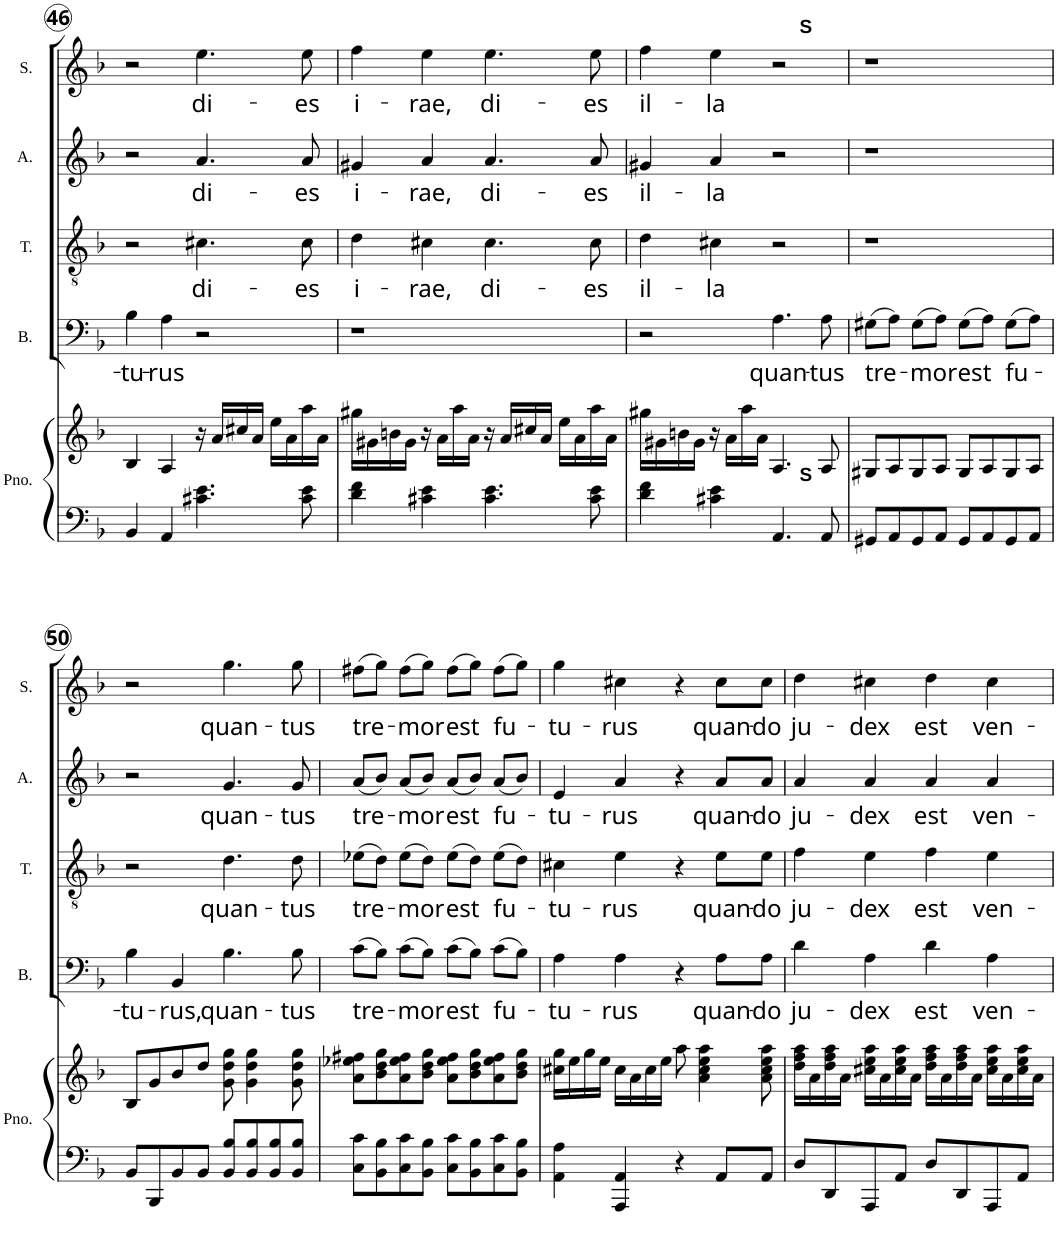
**kern	**kern	**kern	**text	**kern	**text	**kern	**text	**kern	**text
*part5	*part5	*part4	*part4	*part3	*part3	*part2	*part2	*part1	*part1
*staff6	*staff5	*staff4	*staff4	*staff3	*staff3	*staff2	*staff2	*staff1	*staff1
*I"Piano	*	*I"Bass	*	*I"Tenor	*	*I"Alto	*	*I"Soprano	*
*I'Pno.	*	*I'B.	*	*I'T.	*	*I'A.	*	*I'S.	*
!!LO:PB:g=z
*clefF4	*clefG2	*clefF4	*	*clefGv2	*	*clefG2	*	*clefG2	*
*k[b-]	*k[b-]	*k[b-]	*	*k[b-]	*	*k[b-]	*	*k[b-]	*
*F:	*F:	*F:	*	*F:	*	*F:	*	*F:	*
*M4/4	*M4/4	*M4/4	*	*M4/4	*	*M4/4	*	*M4/4	*
*met(c)	*met(c)	*met(c)	*	*met(c)	*	*met(c)	*	*met(c)	*
=46	=46	=46	=46	=46	=46	=46	=46	=46	=46
!	!	!	!LO:LY:b	!	!	!	!	!	!
4BB-/	4B-/	4B-\	-tu-	2r	.	2r	.	2r	.
!	!	!	!LO:LY:b	!	!	!	!	!	!
4AA/	4A/	4A\	-rus	.	.	.	.	.	.
!	!	!	!	!	!LO:LY:b	!	!LO:LY:b	!	!LO:LY:b
4.c#X\ 4.e\	16r	2r	.	4.c#X\	di-	4.a/	di-	4.ee\	di-
.	16a/LL	.	.	.	.	.	.	.	.
.	16cc#X/	.	.	.	.	.	.	.	.
.	16a/JJ	.	.	.	.	.	.	.	.
.	16ee\LL	.	.	.	.	.	.	.	.
.	16a\	.	.	.	.	.	.	.	.
!	!	!	!	!	!LO:LY:b	!	!LO:LY:b	!	!LO:LY:b
8c#\ 8e\	16aa\	.	.	8c#\	-es	8a/	-es	8ee\	-es
.	16a\JJ	.	.	.	.	.	.	.	.
=47	=47	=47	=47	=47	=47	=47	=47	=47	=47
!	!	!	!	!	!LO:LY:b	!	!LO:LY:b	!	!LO:LY:b
4d\ 4f\	16gg#X\LL	1r	.	4d\	i-	4g#X/	i-	4ff\	i-
.	16g#X\	.	.	.	.	.	.	.	.
.	16bn\	.	.	.	.	.	.	.	.
.	16g#\JJ	.	.	.	.	.	.	.	.
!	!	!	!	!	!LO:LY:b	!	!LO:LY:b	!	!LO:LY:b
4c#X\ 4e\	16r	.	.	4c#X\	-rae,	4a/	-rae,	4ee\	-rae,
.	16a\LL	.	.	.	.	.	.	.	.
.	16aa\	.	.	.	.	.	.	.	.
.	16a\JJ	.	.	.	.	.	.	.	.
!	!	!	!	!	!LO:LY:b	!	!LO:LY:b	!	!LO:LY:b
4.c#\ 4.e\	16r	.	.	4.c#\	di-	4.a/	di-	4.ee\	di-
.	16a/LL	.	.	.	.	.	.	.	.
.	16cc#X/	.	.	.	.	.	.	.	.
.	16a/JJ	.	.	.	.	.	.	.	.
.	16ee\LL	.	.	.	.	.	.	.	.
.	16a\	.	.	.	.	.	.	.	.
!	!	!	!	!	!LO:LY:b	!	!LO:LY:b	!	!LO:LY:b
8c#\ 8e\	16aa\	.	.	8c#\	-es	8a/	-es	8ee\	-es
.	16a\JJ	.	.	.	.	.	.	.	.
=48	=48	=48	=48	=48	=48	=48	=48	=48	=48
!	!	!	!	!	!LO:LY:b	!	!LO:LY:b	!	!LO:LY:b
*	*^	*	*	*	*	*	*	*^	*
4d\ 4f\	16gg#X\LL	2ryy	2r	.	4d\	il-	4g#X/	il-	4ff\	2ryy	il-
.	16g#X\	.	.	.	.	.	.	.	.	.	.
.	16bn\	.	.	.	.	.	.	.	.	.	.
.	16g#\JJ	.	.	.	.	.	.	.	.	.	.
!	!	!	!	!	!	!LO:LY:b	!	!LO:LY:b	!	!	!LO:LY:b
4c#X\ 4e\	16r	.	.	.	4c#X\	-la	4a/	-la	4ee\	.	-la
.	16a\LL	.	.	.	.	.	.	.	.	.	.
.	16aa\	.	.	.	.	.	.	.	.	.	.
.	16a\JJ	.	.	.	.	.	.	.	.	.	.
!	!	!	!	!LO:LY:b	!	!	!	!	!	!	!
4.AA/	4.A/	8..ryy	4.A\	quan-	2r	.	2r	.	2r	8..ryy	.
!	!	!	!	!	!	!	!	!	!	!LO:TX:a:B:t=S	!
!	!	!LO:TX:b:B:t=S	!	!	!	!	!	!	!	!	!
.	.	4ryy	.	.	.	.	.	.	.	4ryy	.
!	!	!	!	!LO:LY:b	!	!	!	!	!	!	!
8AA/	8A/	.	8A\	-tus	.	.	.	.	.	.	.
.	.	32ryy	.	.	.	.	.	.	.	32ryy	.
=49	=49	=49	=49	=49	=49	=49	=49	=49	=49	=49	=49
!	!	!	!	!LO:LY:b	!	!	!	!	!	!	!
*	*v	*v	*	*	*	*	*	*	*v	*v	*
8GG#X/L	8G#X/L	(>8G#X\L	tre-	1r	.	1r	.	1r	.
8AA/	8A/	8A\J)	.	.	.	.	.	.	.
!	!	!	!LO:LY:b	!	!	!	!	!	!
8GG#/	8G#/	(>8G#\L	-mor	.	.	.	.	.	.
8AA/J	8A/J	8A\J)	.	.	.	.	.	.	.
!	!	!	!LO:LY:b	!	!	!	!	!	!
8GG#/L	8G#/L	(>8G#\L	est	.	.	.	.	.	.
8AA/	8A/	8A\J)	.	.	.	.	.	.	.
!	!	!	!LO:LY:b	!	!	!	!	!	!
8GG#/	8G#/	(>8G#\L	fu-	.	.	.	.	.	.
8AA/J	8A/J	8A\J)	.	.	.	.	.	.	.
!!LO:LB:g=z
=50	=50	=50	=50	=50	=50	=50	=50	=50	=50
!	!	!	!LO:LY:b	!	!	!	!	!	!
8BB-/L	8B-/L	4B-\	-tu-	2r	.	2r	.	2r	.
8BBB-/	8g/	.	.	.	.	.	.	.	.
!	!	!	!LO:LY:b	!	!	!	!	!	!
8BB-/	8b-/	4BB-/	-rus,	.	.	.	.	.	.
8BB-/J	8dd/J	.	.	.	.	.	.	.	.
!	!	!	!LO:LY:b	!	!LO:LY:b	!	!LO:LY:b	!	!LO:LY:b
8BB-/ 8B-/L	8g\ 8dd\ 8gg\	4.B-\	quan-	4.d\	quan-	4.g/	quan-	4.gg\	quan-
8BB-/ 8B-/	4g\ 4dd\ 4gg\	.	.	.	.	.	.	.	.
8BB-/ 8B-/	.	.	.	.	.	.	.	.	.
!	!	!	!LO:LY:b	!	!LO:LY:b	!	!LO:LY:b	!	!LO:LY:b
8BB-/ 8B-/J	8g\ 8dd\ 8gg\	8B-\	-tus	8d\	-tus	8g/	-tus	8gg\	-tus
=51	=51	=51	=51	=51	=51	=51	=51	=51	=51
!	!	!	!LO:LY:b	!	!LO:LY:b	!	!LO:LY:b	!	!LO:LY:b
8C\ 8c\L	8a\ 8ee-X\ 8ff#X\L	(>8c\L	tre-	(>8e-X\L	tre-	(<8a/L	tre-	(>8ff#X\L	tre-
8BB-\ 8B-\	8b-\ 8dd\ 8gg\	8B-\J)	.	8d\J)	.	8b-/J)	.	8gg\J)	.
!	!	!	!LO:LY:b	!	!LO:LY:b	!	!LO:LY:b	!	!LO:LY:b
8C\ 8c\	8a\ 8ee-\ 8ff#\	(>8c\L	-mor	(>8e-\L	-mor	(<8a/L	-mor	(>8ff#\L	-mor
8BB-\ 8B-\J	8b-\ 8dd\ 8gg\J	8B-\J)	.	8d\J)	.	8b-/J)	.	8gg\J)	.
!	!	!	!LO:LY:b	!	!LO:LY:b	!	!LO:LY:b	!	!LO:LY:b
8C\ 8c\L	8a\ 8ee-\ 8ff#\L	(>8c\L	est	(>8e-\L	est	(<8a/L	est	(>8ff#\L	est
8BB-\ 8B-\	8b-\ 8dd\ 8gg\	8B-\J)	.	8d\J)	.	8b-/J)	.	8gg\J)	.
!	!	!	!LO:LY:b	!	!LO:LY:b	!	!LO:LY:b	!	!LO:LY:b
8C\ 8c\	8a\ 8ee-\ 8ff#\	(>8c\L	fu-	(>8e-\L	fu-	(<8a/L	fu-	(>8ff#\L	fu-
8BB-\ 8B-\J	8b-\ 8dd\ 8gg\J	8B-\J)	.	8d\J)	.	8b-/J)	.	8gg\J)	.
=52	=52	=52	=52	=52	=52	=52	=52	=52	=52
!	!	!	!LO:LY:b	!	!LO:LY:b	!	!LO:LY:b	!	!LO:LY:b
4AA\ 4A\	16cc#X\ 16gg\LL	4A\	-tu-	4c#X\	-tu-	4e/	-tu-	4gg\	-tu-
.	16ee\	.	.	.	.	.	.	.	.
.	16gg\	.	.	.	.	.	.	.	.
.	16ee\JJ	.	.	.	.	.	.	.	.
!	!	!	!LO:LY:b	!	!LO:LY:b	!	!LO:LY:b	!	!LO:LY:b
4AAA/ 4AA/	16cc#\LL	4A\	-rus	4e\	-rus	4a/	-rus	4cc#X\	-rus
.	16a\	.	.	.	.	.	.	.	.
.	16cc#\	.	.	.	.	.	.	.	.
.	16ee\JJ	.	.	.	.	.	.	.	.
4r	8aa\	4r	.	4r	.	4r	.	4r	.
.	4a\ 4cc#\ 4ee\ 4aa\	.	.	.	.	.	.	.	.
!	!	!	!LO:LY:b	!	!LO:LY:b	!	!LO:LY:b	!	!LO:LY:b
8AA/L	.	8A\L	quan-	8e\L	quan-	8a/L	quan-	8cc#\L	quan-
!	!	!	!LO:LY:b	!	!LO:LY:b	!	!LO:LY:b	!	!LO:LY:b
8AA/J	8a\ 8cc#\ 8ee\ 8aa\	8A\J	-do	8e\J	-do	8a/J	-do	8cc#\J	-do
=53	=53	=53	=53	=53	=53	=53	=53	=53	=53
!	!	!	!LO:LY:b	!	!LO:LY:b	!	!LO:LY:b	!	!LO:LY:b
8D/L	16dd\ 16ff\ 16aa\LL	4d\	ju-	4f\	ju-	4a/	ju-	4dd\	ju-
.	16a\	.	.	.	.	.	.	.	.
8DD/	16dd\ 16ff\ 16aa\	.	.	.	.	.	.	.	.
.	16a\JJ	.	.	.	.	.	.	.	.
!	!	!	!LO:LY:b	!	!LO:LY:b	!	!LO:LY:b	!	!LO:LY:b
8AAA/	16cc#X\ 16ee\ 16aa\LL	4A\	-dex	4e\	-dex	4a/	-dex	4cc#X\	-dex
.	16a\	.	.	.	.	.	.	.	.
8AA/J	16cc#\ 16ee\ 16aa\	.	.	.	.	.	.	.	.
.	16a\JJ	.	.	.	.	.	.	.	.
!	!	!	!LO:LY:b	!	!LO:LY:b	!	!LO:LY:b	!	!LO:LY:b
8D/L	16dd\ 16ff\ 16aa\LL	4d\	est	4f\	est	4a/	est	4dd\	est
.	16a\	.	.	.	.	.	.	.	.
8DD/	16dd\ 16ff\ 16aa\	.	.	.	.	.	.	.	.
.	16a\JJ	.	.	.	.	.	.	.	.
!	!	!	!LO:LY:b	!	!LO:LY:b	!	!LO:LY:b	!	!LO:LY:b
8AAA/	16cc#\ 16ee\ 16aa\LL	4A\	ven-	4e\	ven-	4a/	ven-	4cc#\	ven-
.	16a\	.	.	.	.	.	.	.	.
8AA/J	16cc#\ 16ee\ 16aa\	.	.	.	.	.	.	.	.
.	16a\JJ	.	.	.	.	.	.	.	.
=	=	=	=	=	=	=	=	=	=
*-	*-	*-	*-	*-	*-	*-	*-	*-	*-
